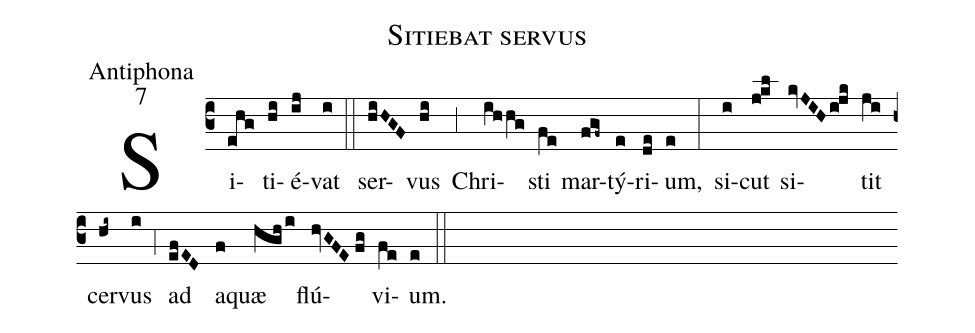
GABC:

name:Sitiebat servus;
office-part:Antiphona;
mode:7;
%%
(c3)Si(ehg)ti(hi)é(ij)vat(i) (::) ser(hiHGF)vus(hi) (,3) Chri(ihhg)sti(fe) mar(fgf~)tý(e)ri(de)um,(e) (:) si(i)cut(j!kl) si(kvJIH/i!jk)tit(ji) cer(hi~)vus(i) (,4) ad(efED) a(f)quæ(hghi) flú(hvGFE//fg)vi(fe)um.(e) (::)
